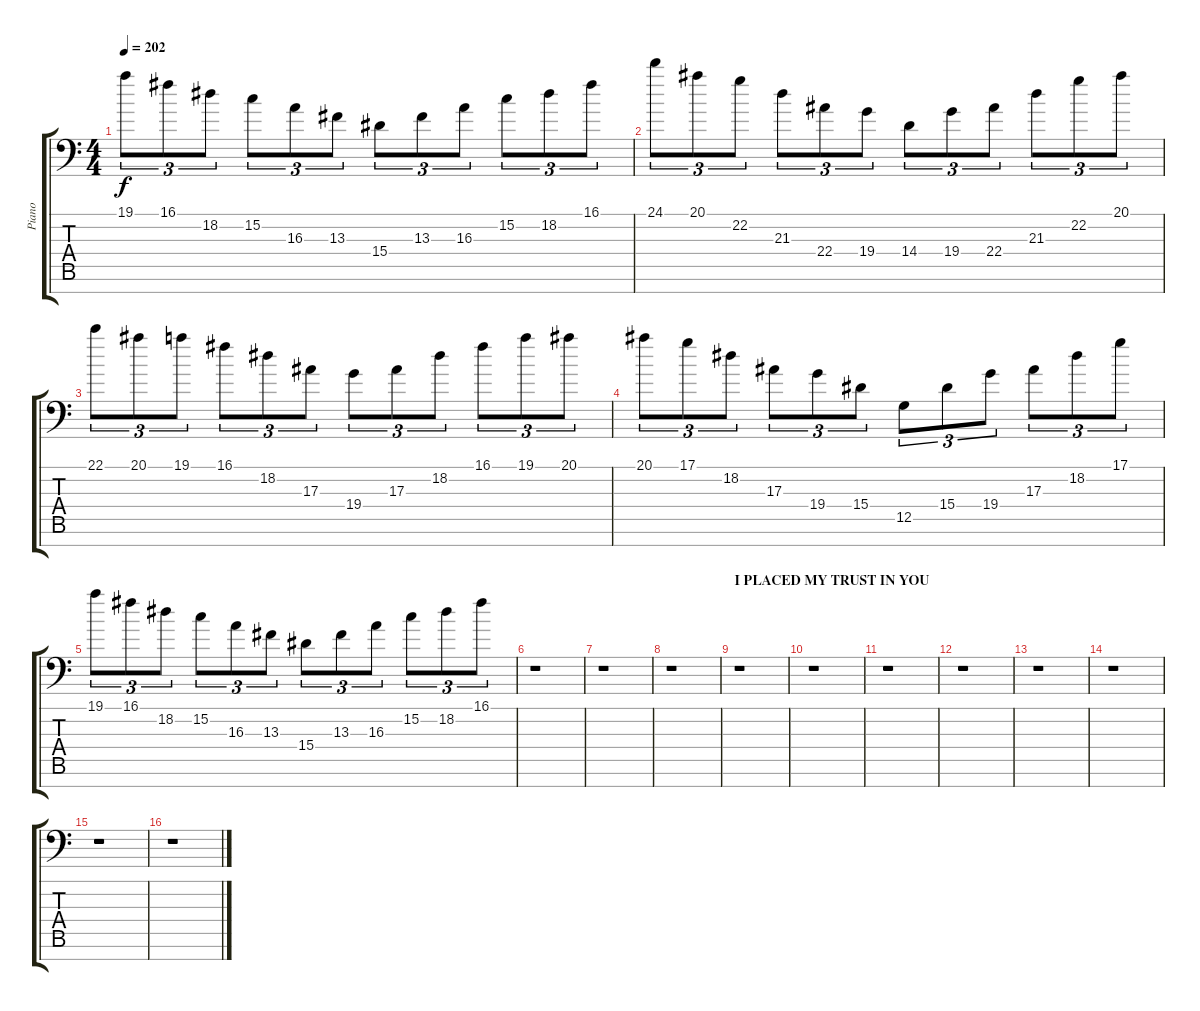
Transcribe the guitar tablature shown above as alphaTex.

\track ("Piano" "Piano") {instrument acousticgrandpiano}
\staff {score tabs}
\tuning (D4 A3 F3 C3 G2 D2 G1) {hide}
\ts (4 4)
\tempo 202
\clef f4
\ks c
19.1.8{tu (3 2) dy f} 16.1.8{tu (3 2)} 18.2.8{tu (3 2)} 15.2.8{tu (3 2)} 16.3.8{tu (3 2)} 13.3.8{tu (3 2)} 15.4.8{tu (3 2)} 13.3.8{tu (3 2)} 16.3.8{tu (3 2)} 15.2.8{tu (3 2)} 18.2.8{tu (3 2)} 16.1.8{tu (3 2)} |
24.1.8{tu (3 2)} 20.1.8{tu (3 2)} 22.2.8{tu (3 2)} 21.3.8{tu (3 2)} 22.4.8{tu (3 2)} 19.4.8{tu (3 2)} 14.4.8{tu (3 2)} 19.4.8{tu (3 2)} 22.4.8{tu (3 2)} 21.3.8{tu (3 2)} 22.2.8{tu (3 2)} 20.1.8{tu (3 2)} |
22.1.8{tu (3 2)} 20.1.8{tu (3 2)} 19.1.8{tu (3 2)} 16.1.8{tu (3 2)} 18.2.8{tu (3 2)} 17.3.8{tu (3 2)} 19.4.8{tu (3 2)} 17.3.8{tu (3 2)} 18.2.8{tu (3 2)} 16.1.8{tu (3 2)} 19.1.8{tu (3 2)} 20.1.8{tu (3 2)} |
20.1.8{tu (3 2)} 17.1.8{tu (3 2)} 18.2.8{tu (3 2)} 17.3.8{tu (3 2)} 19.4.8{tu (3 2)} 15.4.8{tu (3 2)} 12.5.8{tu (3 2)} 15.4.8{tu (3 2)} 19.4.8{tu (3 2)} 17.3.8{tu (3 2)} 18.2.8{tu (3 2)} 17.1.8{tu (3 2)} |
19.1.8{tu (3 2)} 16.1.8{tu (3 2)} 18.2.8{tu (3 2)} 15.2.8{tu (3 2)} 16.3.8{tu (3 2)} 13.3.8{tu (3 2)} 15.4.8{tu (3 2)} 13.3.8{tu (3 2)} 16.3.8{tu (3 2)} 15.2.8{tu (3 2)} 18.2.8{tu (3 2)} 16.1.8{tu (3 2)} |
r.1 |
r.1 |
r.1 |
\section ("" "I PLACED MY TRUST IN YOU")
r.1 |
r.1 |
r.1 |
r.1 |
r.1 |
r.1 |
r.1 |
r.1
